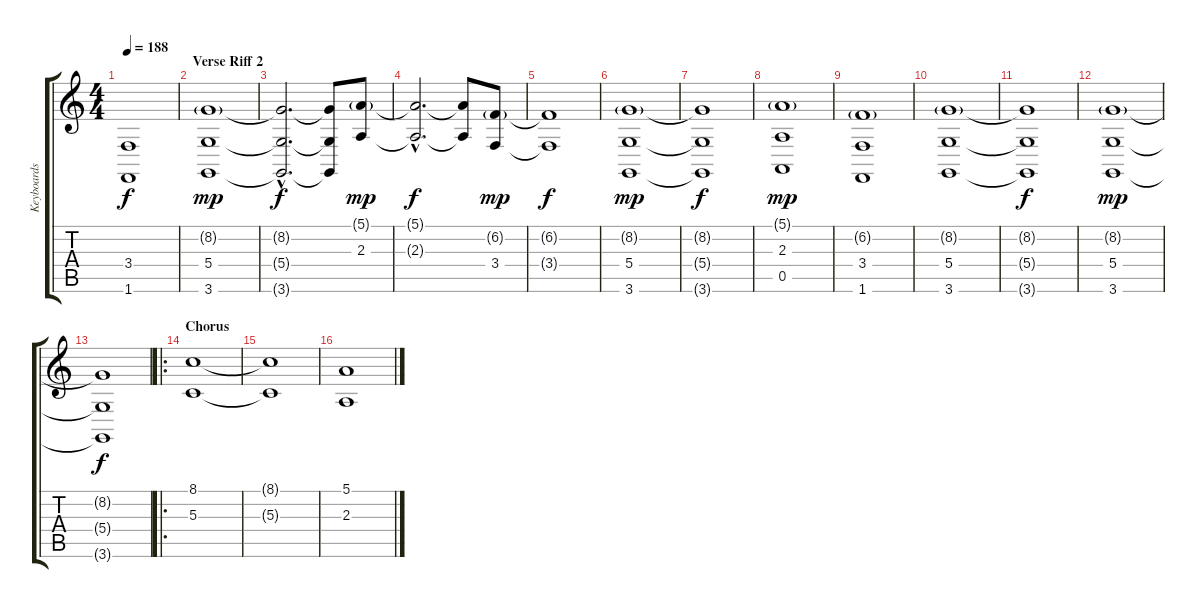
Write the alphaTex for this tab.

\track ("Keyboards 1" "Keyboards ") {instrument stringensemble1}
\staff {score tabs}
\tuning (E4 B3 G3 D3 A2 E2) {hide}
\ts (4 4)
\tempo 188
\clef g2
\ks c
(3.4{t} 1.6{t}).1{dy f} |
\section ("" "Verse Riff 2")
(8.2{g} 5.4 3.6).1{dy mp} |
(8.2{hac t} 5.4{hac t} 3.6{hac t}).2{d dy f} (8.2{t} 5.4{t} 3.6{t}).8 (5.1{g} 2.3).8{dy mp} |
(5.1{hac t} 2.3{hac t}).2{d dy f} (5.1{t} 2.3{t}).8 (6.2{g} 3.4).8{dy mp} |
(6.2{t} 3.4{t}).1{dy f} |
(8.2{g} 5.4 3.6).1{dy mp} |
(8.2{t} 5.4{t} 3.6{t}).1{dy f} |
(5.1{g} 2.3 0.5).1{dy mp} |
(6.2{g} 3.4 1.6).1 |
(8.2{g} 5.4 3.6).1 |
(8.2{t} 5.4{t} 3.6{t}).1{dy f} |
(8.2{g} 5.4 3.6).1{dy mp} |
(8.2{t} 5.4{t} 3.6{t}).1{dy f} |
\ro
\section ("" "Chorus")
(8.1 5.3).1 |
(8.1{t} 5.3{t}).1 |
(5.1 2.3).1
